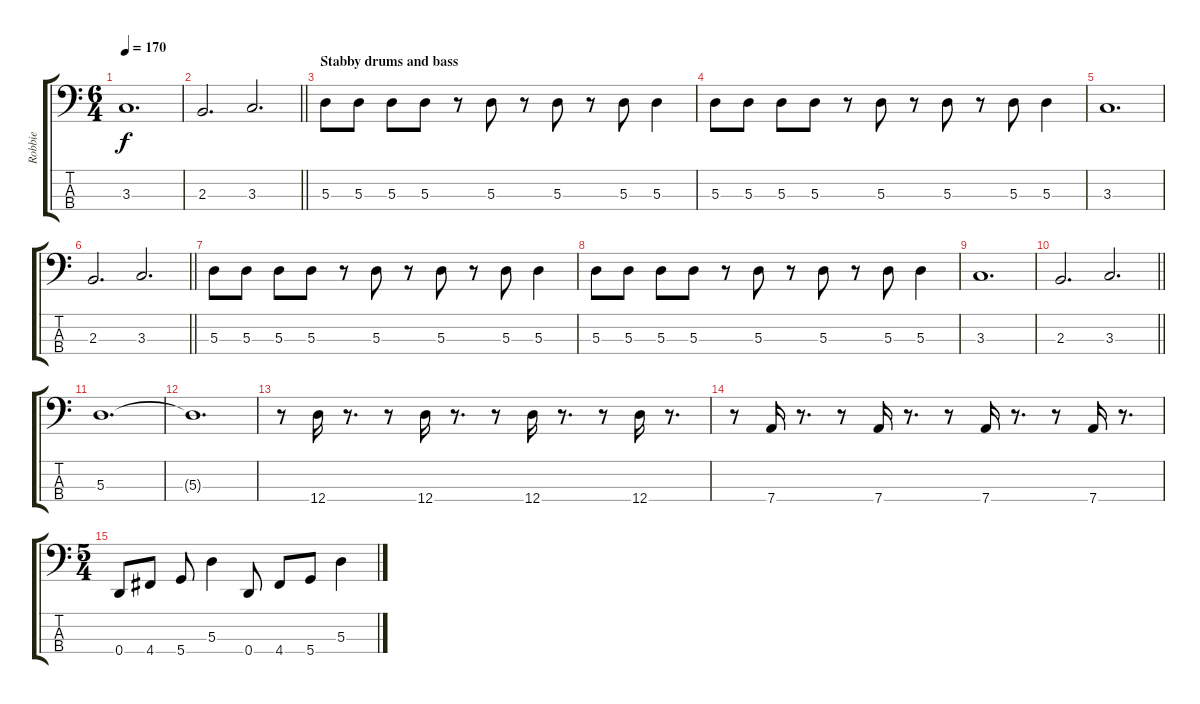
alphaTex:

\track ("Robbie" "Robbie") {instrument electricbassfinger}
\staff {score tabs}
\tuning (G2 D2 A1 D1) {hide}
\ts (6 4)
\tempo 170
\clef f4
\ks c
3.3.1{d dy f} |
\barLineRight lightlight
2.3.2{d} 3.3.2{d} |
\section ("" "Stabby drums and bass")
5.3.8 5.3.8 5.3.8 5.3.8 r.8 5.3.8 r.8 5.3.8 r.8 5.3.8 5.3.4 |
5.3.8 5.3.8 5.3.8 5.3.8 r.8 5.3.8 r.8 5.3.8 r.8 5.3.8 5.3.4 |
3.3.1{d} |
\barLineRight lightlight
2.3.2{d} 3.3.2{d} |
5.3.8 5.3.8 5.3.8 5.3.8 r.8 5.3.8 r.8 5.3.8 r.8 5.3.8 5.3.4 |
5.3.8 5.3.8 5.3.8 5.3.8 r.8 5.3.8 r.8 5.3.8 r.8 5.3.8 5.3.4 |
3.3.1{d} |
\barLineRight lightlight
2.3.2{d} 3.3.2{d} |
5.3.1{d} |
5.3{t}.1{d} |
r.8 12.4.16 r.8{d} r.8 12.4.16 r.8{d} r.8 12.4.16 r.8{d} r.8 12.4.16 r.8{d} |
r.8 7.4.16 r.8{d} r.8 7.4.16 r.8{d} r.8 7.4.16 r.8{d} r.8 7.4.16 r.8{d} |
\ts (5 4)
0.4.8 4.4.8 5.4.8 5.3.4 0.4.8 4.4.8 5.4.8 5.3.4
